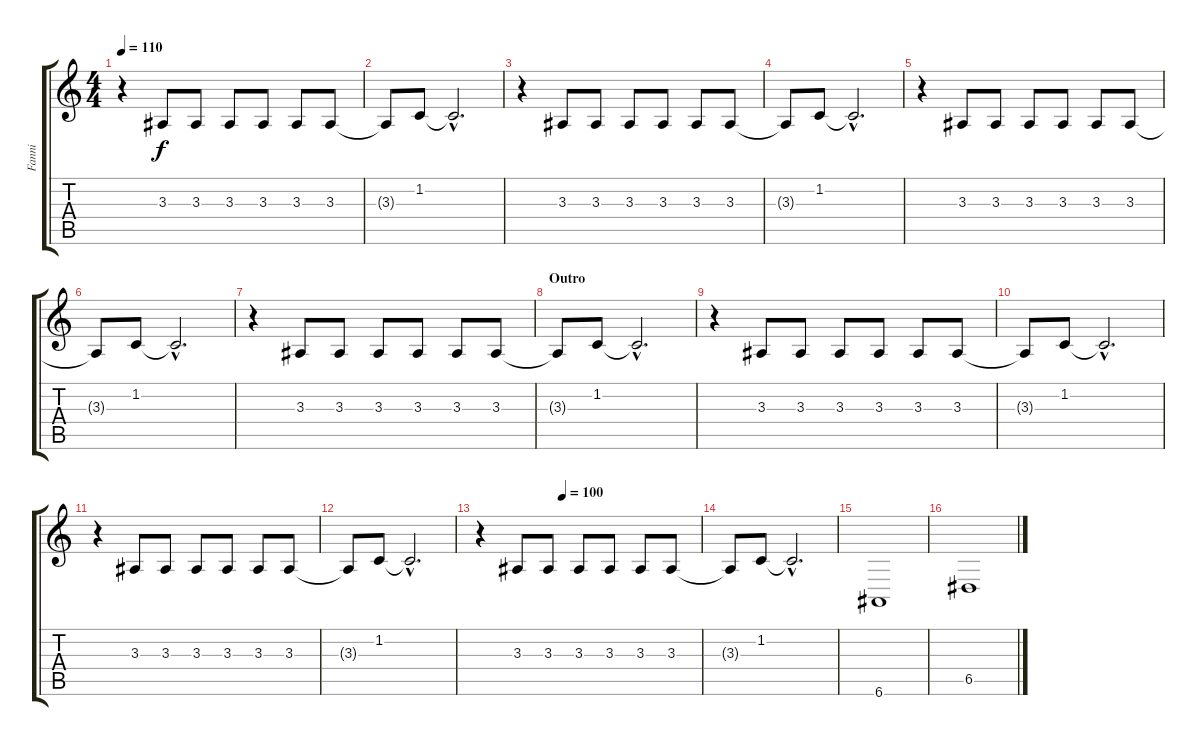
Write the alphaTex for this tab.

\track ("Fanni" "Fanni") {instrument brightacousticpiano}
\staff {score tabs}
\tuning (E4 B3 G3 D3 A2 E2) {hide}
\ts (4 4)
\tempo 110
\clef g2
\ks c
r.4{dy f} 3.3.8 3.3.8 3.3.8 3.3.8 3.3.8 3.3.8 |
3.3{t}.8 1.2.8 1.2{hac t}.2{d} |
r.4 3.3.8 3.3.8 3.3.8 3.3.8 3.3.8 3.3.8 |
3.3{t}.8 1.2.8 1.2{hac t}.2{d} |
r.4 3.3.8 3.3.8 3.3.8 3.3.8 3.3.8 3.3.8 |
3.3{t}.8 1.2.8 1.2{hac t}.2{d} |
r.4 3.3.8 3.3.8 3.3.8 3.3.8 3.3.8 3.3.8 |
\section ("" "Outro")
3.3{t}.8 1.2.8 1.2{hac t}.2{d} |
r.4 3.3.8 3.3.8 3.3.8 3.3.8 3.3.8 3.3.8 |
3.3{t}.8 1.2.8 1.2{hac t}.2{d} |
r.4 3.3.8 3.3.8 3.3.8 3.3.8 3.3.8 3.3.8 |
3.3{t}.8 1.2.8 1.2{hac t}.2{d} |
\tempo (100 0.375)
r.4 3.3.8 3.3.8 3.3.8 3.3.8 3.3.8 3.3.8 |
3.3{t}.8 1.2.8 1.2{hac t}.2{d} |
6.6.1 |
6.5.1
